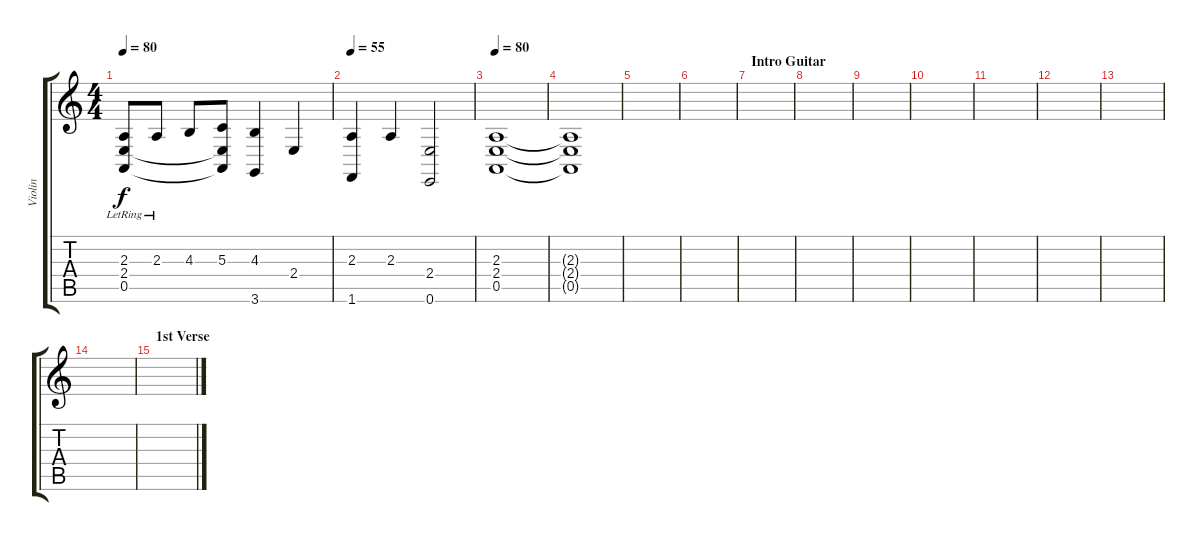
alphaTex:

\track ("Violin" "Violin") {instrument violin}
\staff {score tabs}
\tuning (E4 B3 G3 D3 A2 E2) {hide}
\ts (4 4)
\tempo 80
\tempo 55
\tempo 80
\clef g2
\ks c
(2.3{lr} 2.4{lr} 0.5{lr}).8{dy f instrument violin} 2.3{lr}.8 4.3.8 (5.3 2.4{t} 0.5{t}).8 (4.3 3.6).4 2.4.4 |
\tempo 55
(2.3 1.6).4 2.3.4 (2.4 0.6).2 |
\tempo 80
(2.3 2.4 0.5).1{volume 9} |
(2.3{t} 2.4{t} 0.5{t}).1{volume 3} |
|
|
\section ("" "Intro Guitar")
|
|
|
|
|
|
|
|
\section ("" "1st Verse")
